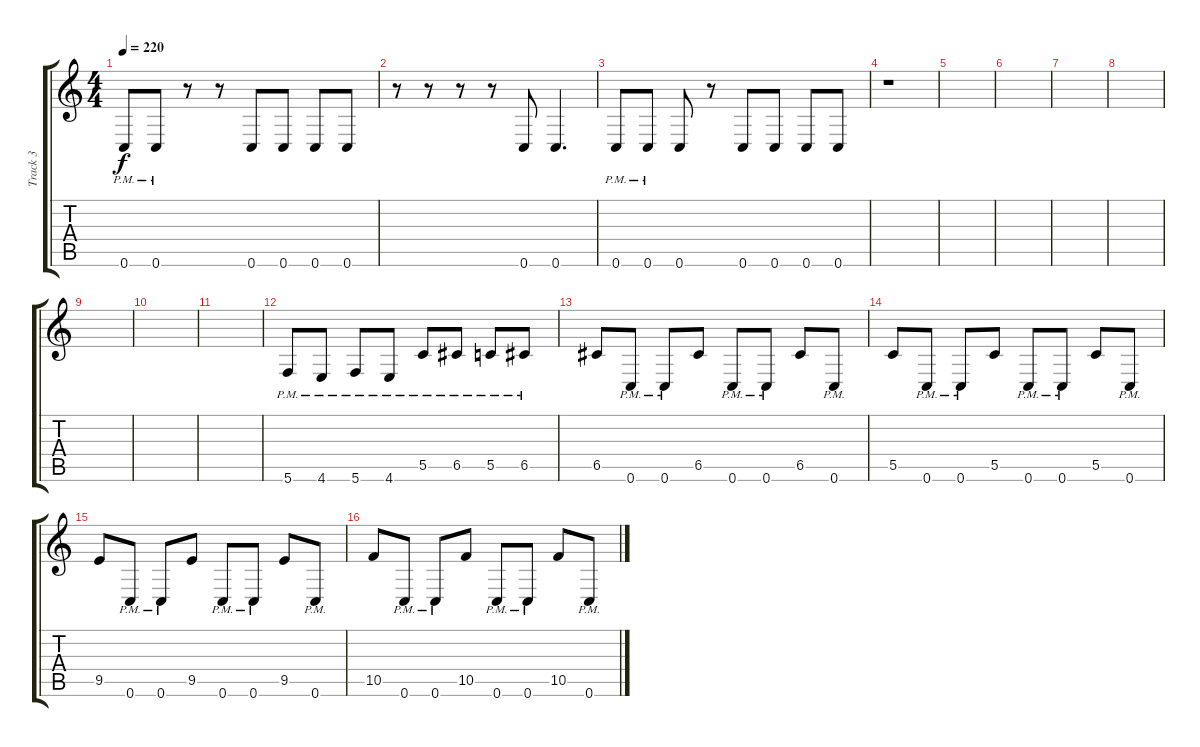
\track ("Track 3" "Track 3") {instrument distortionguitar}
\staff {score tabs}
\tuning (D4 A3 F3 C3 G2 C2) {hide}
\ts (4 4)
\tempo 220
\clef g2
\ks c
0.6{pm}.8{dy f} 0.6{pm}.8 r.8 r.8 0.6.8 0.6.8 0.6.8 0.6.8 |
r.8 r.8 r.8 r.8 0.6.8 0.6.4{d} |
0.6{pm}.8 0.6{pm}.8 0.6.8 r.8 0.6.8 0.6.8 0.6.8 0.6.8 |
r.1 |
|
|
|
|
|
|
|
5.6{pm}.8 4.6{pm}.8 5.6{pm}.8 4.6{pm}.8 5.5{pm}.8 6.5{pm}.8 5.5{pm}.8 6.5{pm}.8 |
6.5.8 0.6{pm}.8 0.6{pm}.8 6.5.8 0.6{pm}.8 0.6{pm}.8 6.5.8 0.6{pm}.8 |
5.5.8 0.6{pm}.8 0.6{pm}.8 5.5.8 0.6{pm}.8 0.6{pm}.8 5.5.8 0.6{pm}.8 |
9.5.8 0.6{pm}.8 0.6{pm}.8 9.5.8 0.6{pm}.8 0.6{pm}.8 9.5.8 0.6{pm}.8 |
10.5.8 0.6{pm}.8 0.6{pm}.8 10.5.8 0.6{pm}.8 0.6{pm}.8 10.5.8 0.6{pm}.8
